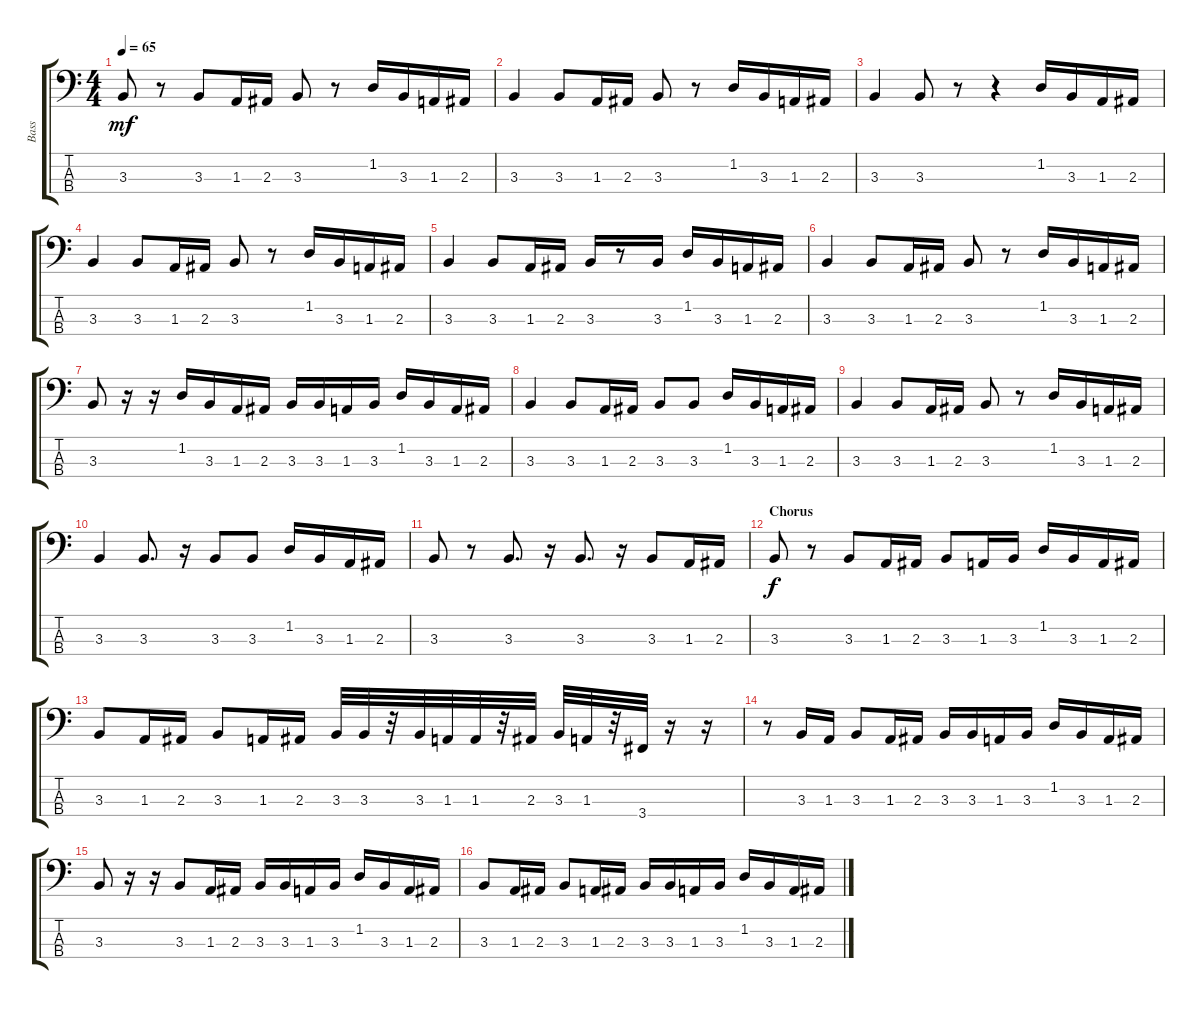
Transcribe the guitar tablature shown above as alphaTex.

\track ("Bass" "Bass") {instrument electricbasspick}
\staff {score tabs}
\tuning (Gb2 Db2 Ab1 Eb1) {hide}
\ts (4 4)
\tempo 65
\clef f4
\ks c
3.3.8{dy mf} r.8 3.3.8 1.3.16 2.3.16 3.3.8 r.8 1.2.16 3.3.16 1.3.16 2.3.16 |
3.3.4 3.3.8 1.3.16 2.3.16 3.3.8 r.8 1.2.16 3.3.16 1.3.16 2.3.16 |
3.3.4 3.3.8 r.8 r.4 1.2.16 3.3.16 1.3.16 2.3.16 |
3.3.4 3.3.8 1.3.16 2.3.16 3.3.8 r.8 1.2.16 3.3.16 1.3.16 2.3.16 |
3.3.4 3.3.8 1.3.16 2.3.16 3.3.16 r.8 3.3.16 1.2.16 3.3.16 1.3.16 2.3.16 |
3.3.4 3.3.8 1.3.16 2.3.16 3.3.8 r.8 1.2.16 3.3.16 1.3.16 2.3.16 |
3.3.8 r.16 r.16 1.2.16 3.3.16 1.3.16 2.3.16 3.3.16 3.3.16 1.3.16 3.3.16 1.2.16 3.3.16 1.3.16 2.3.16 |
3.3.4 3.3.8 1.3.16 2.3.16 3.3.8 3.3.8 1.2.16 3.3.16 1.3.16 2.3.16 |
3.3.4 3.3.8 1.3.16 2.3.16 3.3.8 r.8 1.2.16 3.3.16 1.3.16 2.3.16 |
3.3.4 3.3.8{d} r.16 3.3.8 3.3.8 1.2.16 3.3.16 1.3.16 2.3.16 |
3.3.8 r.8 3.3.8{d} r.16 3.3.8{d} r.16 3.3.8 1.3.16 2.3.16 |
\section ("" "Chorus")
3.3.8{dy f} r.8 3.3.8 1.3.16 2.3.16 3.3.8 1.3.16 3.3.16 1.2.16 3.3.16 1.3.16 2.3.16 |
3.3.8 1.3.16 2.3.16 3.3.8 1.3.16 2.3.16 3.3.32 3.3.32 r.32 3.3.32 1.3.32 1.3.32 r.32 2.3.32 3.3.32 1.3.32 r.32 3.4.32 r.16 r.16 |
r.8 3.3.16 1.3.16 3.3.8 1.3.16 2.3.16 3.3.16 3.3.16 1.3.16 3.3.16 1.2.16 3.3.16 1.3.16 2.3.16 |
3.3.8 r.16 r.16 3.3.8 1.3.16 2.3.16 3.3.16 3.3.16 1.3.16 3.3.16 1.2.16 3.3.16 1.3.16 2.3.16 |
3.3.8 1.3.16 2.3.16 3.3.8 1.3.16 2.3.16 3.3.16 3.3.16 1.3.16 3.3.16 1.2.16 3.3.16 1.3.16 2.3.16
